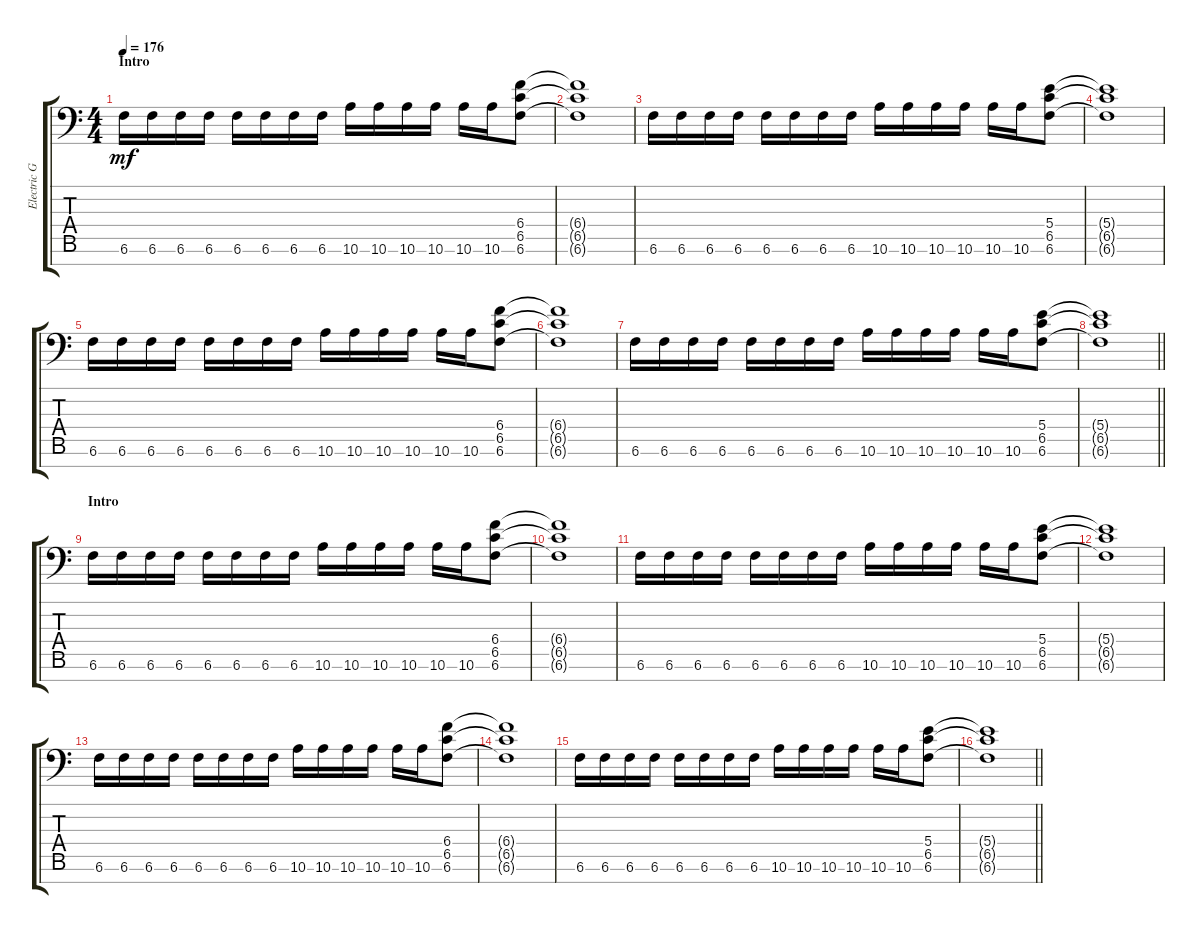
\track ("Electric Guitar" "Electric G") {instrument distortionguitar}
\staff {score tabs}
\tuning (Eb4 B3 Gb3 B2 Gb2 B1 Gb1) {hide}
\ts (4 4)
\section ("" "Intro")
\tempo 176
\clef f4
\ks c
6.6.16{dy mf instrument distortionguitar} 6.6.16 6.6.16 6.6.16 6.6.16 6.6.16 6.6.16 6.6.16 10.6.16 10.6.16 10.6.16 10.6.16 10.6.16 10.6.16 (6.4 6.5 6.6).8 |
(6.4{t} 6.5{t} 6.6{t}).1 |
6.6.16 6.6.16 6.6.16 6.6.16 6.6.16 6.6.16 6.6.16 6.6.16 10.6.16 10.6.16 10.6.16 10.6.16 10.6.16 10.6.16 (5.4 6.5 6.6).8 |
(5.4{t} 6.5{t} 6.6{t}).1 |
6.6.16 6.6.16 6.6.16 6.6.16 6.6.16 6.6.16 6.6.16 6.6.16 10.6.16 10.6.16 10.6.16 10.6.16 10.6.16 10.6.16 (6.4 6.5 6.6).8 |
(6.4{t} 6.5{t} 6.6{t}).1 |
6.6.16 6.6.16 6.6.16 6.6.16 6.6.16 6.6.16 6.6.16 6.6.16 10.6.16 10.6.16 10.6.16 10.6.16 10.6.16 10.6.16 (5.4 6.5 6.6).8 |
\barLineRight lightlight
(5.4{t} 6.5{t} 6.6{t}).1 |
\section ("" "Intro")
6.6.16 6.6.16 6.6.16 6.6.16 6.6.16 6.6.16 6.6.16 6.6.16 10.6.16 10.6.16 10.6.16 10.6.16 10.6.16 10.6.16 (6.4 6.5 6.6).8 |
(6.4{t} 6.5{t} 6.6{t}).1 |
6.6.16 6.6.16 6.6.16 6.6.16 6.6.16 6.6.16 6.6.16 6.6.16 10.6.16 10.6.16 10.6.16 10.6.16 10.6.16 10.6.16 (5.4 6.5 6.6).8 |
(5.4{t} 6.5{t} 6.6{t}).1 |
6.6.16 6.6.16 6.6.16 6.6.16 6.6.16 6.6.16 6.6.16 6.6.16 10.6.16 10.6.16 10.6.16 10.6.16 10.6.16 10.6.16 (6.4 6.5 6.6).8 |
(6.4{t} 6.5{t} 6.6{t}).1 |
6.6.16 6.6.16 6.6.16 6.6.16 6.6.16 6.6.16 6.6.16 6.6.16 10.6.16 10.6.16 10.6.16 10.6.16 10.6.16 10.6.16 (5.4 6.5 6.6).8 |
\barLineRight lightlight
(5.4{t} 6.5{t} 6.6{t}).1
